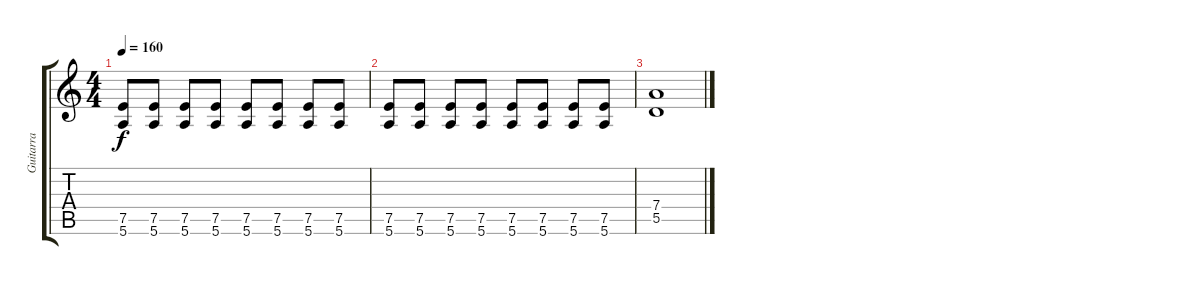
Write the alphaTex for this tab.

\track ("Guitarra" "Guitarra") {instrument overdrivenguitar}
\staff {score tabs}
\tuning (E4 B3 G3 D3 A2 E2) {hide}
\ts (4 4)
\tempo 160
\clef g2
\ks c
(7.5 5.6).8{dy f} (7.5 5.6).8 (7.5 5.6).8 (7.5 5.6).8 (7.5 5.6).8 (7.5 5.6).8 (7.5 5.6).8 (7.5 5.6).8 |
(7.5 5.6).8 (7.5 5.6).8 (7.5 5.6).8 (7.5 5.6).8 (7.5 5.6).8 (7.5 5.6).8 (7.5 5.6).8 (7.5 5.6).8 |
(7.4 5.5).1
